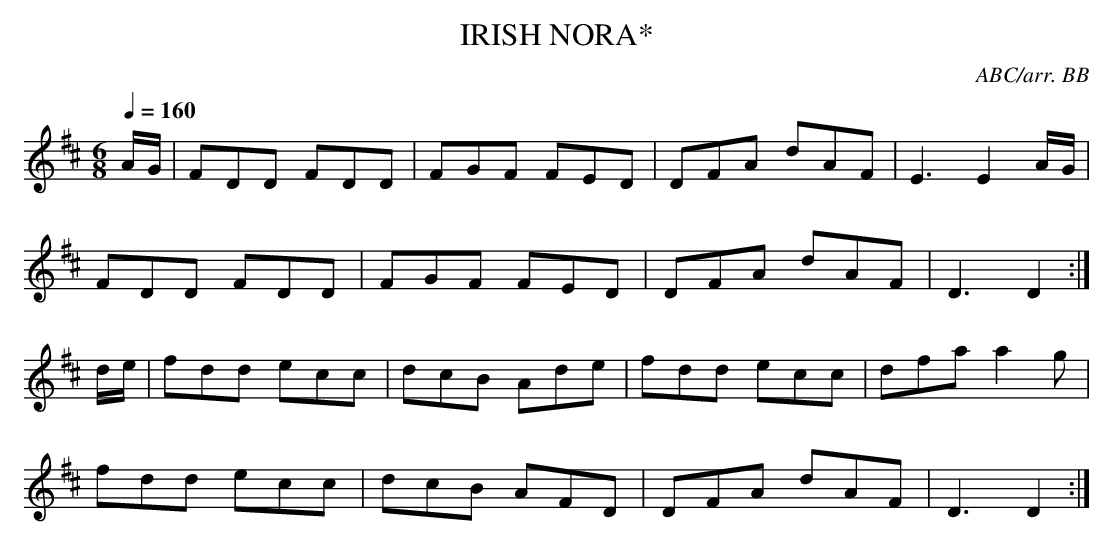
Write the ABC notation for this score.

X:1
T:IRISH NORA*
C:ABC/arr. BB
Q:1/4=160
L:1/8
M:6/8
K:D
A/G/|FDD FDD|FGF FED|DFA dAF|E3 E2A/G/|
FDD FDD|FGF FED|DFA dAF|D3 D2 :|
d/e/|fdd ecc|dcB Ade|fdd ecc|dfa a2g|
fdd ecc|dcB AFD|DFA dAF|D3 D2 :|
